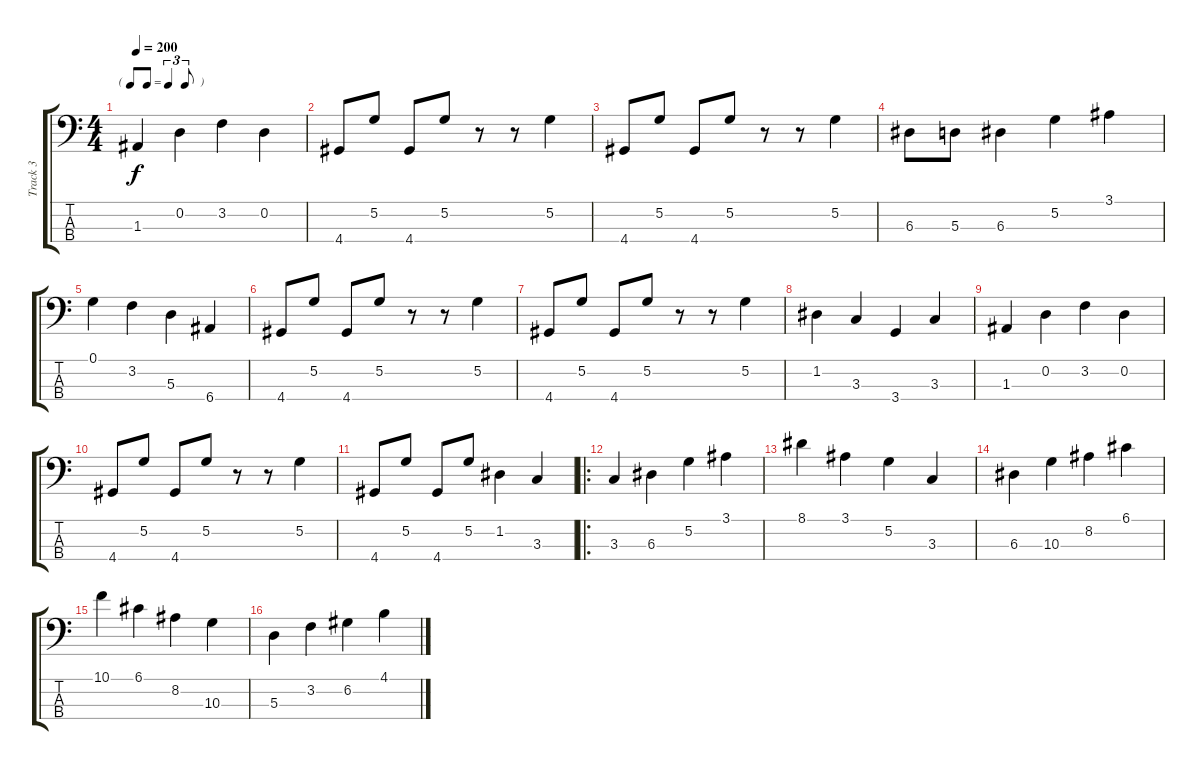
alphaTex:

\track ("Track 3" "Track 3") {instrument electricbassfinger}
\staff {score tabs}
\tuning (G2 D2 A1 E1) {hide}
\ts (4 4)
\tf triplet8th
\tempo 200
\clef f4
\ks c
1.3.4{dy f} 0.2.4 3.2.4 0.2.4 |
4.4.8 5.2.8 4.4.8 5.2.8 r.8 r.8 5.2.4 |
4.4.8 5.2.8 4.4.8 5.2.8 r.8 r.8 5.2.4 |
6.3.8 5.3.8 6.3.4 5.2.4 3.1.4 |
0.1.4 3.2.4 5.3.4 6.4.4 |
4.4.8 5.2.8 4.4.8 5.2.8 r.8 r.8 5.2.4 |
4.4.8 5.2.8 4.4.8 5.2.8 r.8 r.8 5.2.4 |
1.2.4 3.3.4 3.4.4 3.3.4 |
1.3.4 0.2.4 3.2.4 0.2.4 |
4.4.8 5.2.8 4.4.8 5.2.8 r.8 r.8 5.2.4 |
4.4.8 5.2.8 4.4.8 5.2.8 1.2.4 3.3.4 |
\ro
3.3.4 6.3.4 5.2.4 3.1.4 |
8.1.4 3.1.4 5.2.4 3.3.4 |
6.3.4 10.3.4 8.2.4 6.1.4 |
10.1.4 6.1.4 8.2.4 10.3.4 |
5.3.4 3.2.4 6.2.4 4.1.4
